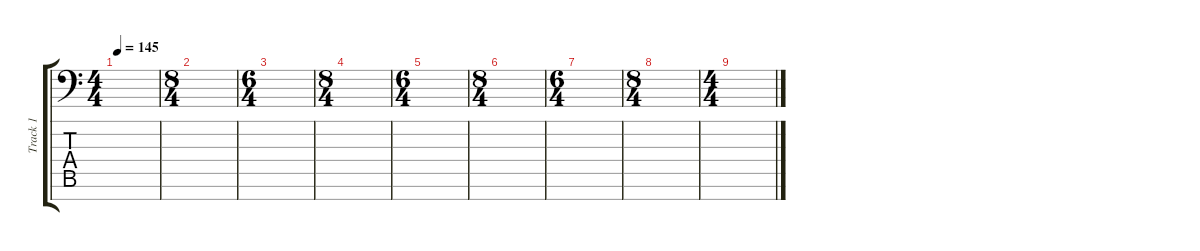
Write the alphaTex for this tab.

\track ("Track 1" "Track 1") {instrument overdrivenguitar}
\staff {score tabs}
\tuning (E4 B3 G3 D3 A2 E2 C-1) {hide}
\ts (4 4)
\tempo 145
\clef f4
\ks c
|
\ts (8 4)
|
\ts (6 4)
|
\ts (8 4)
|
\ts (6 4)
|
\ts (8 4)
|
\ts (6 4)
|
\ts (8 4)
|
\ts (4 4)
